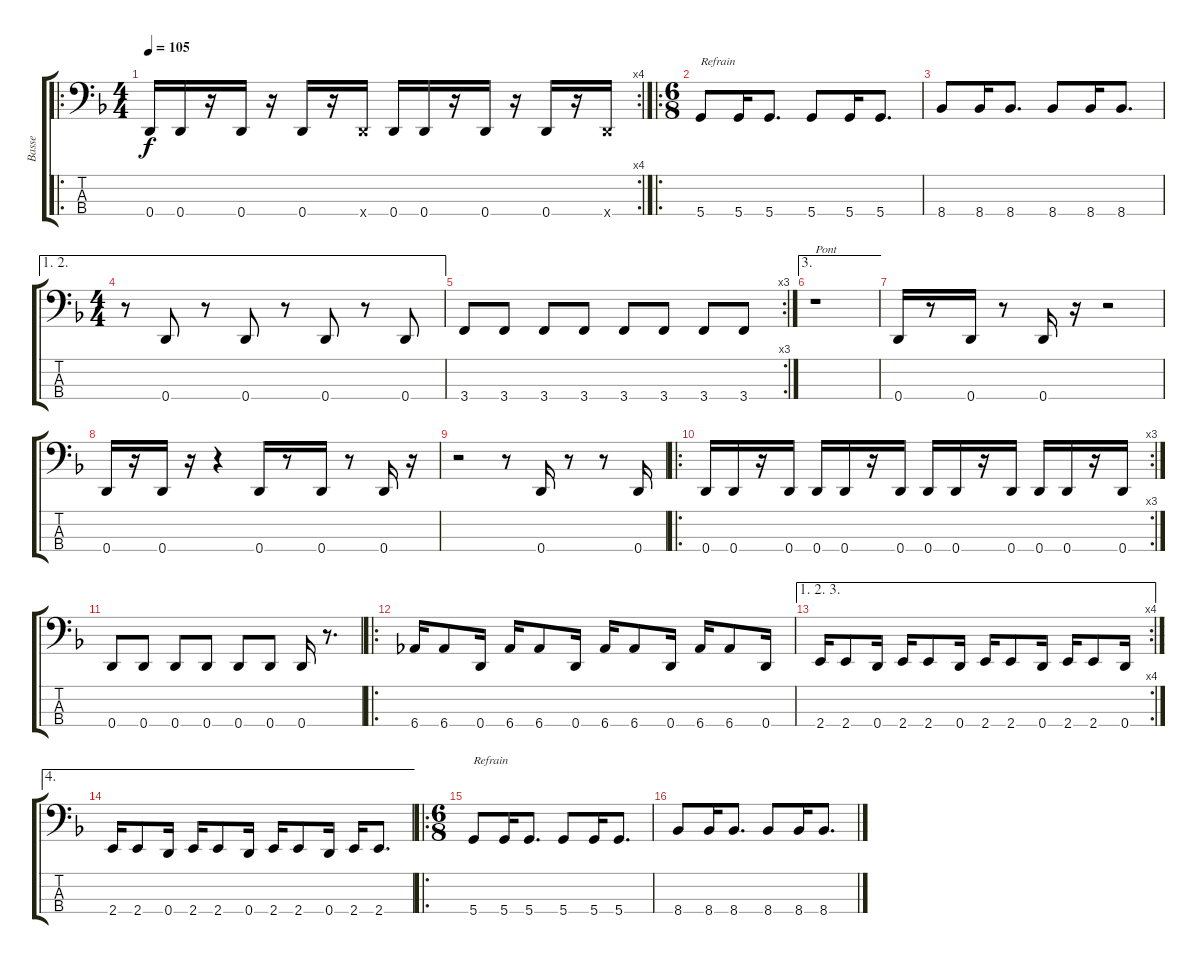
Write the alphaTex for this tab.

\track ("Basse" "Basse") {instrument electricbassfinger}
\staff {score tabs}
\tuning (G2 D2 A1 D1) {hide}
\ro
\rc 4
\ts (4 4)
\tempo 105
\clef f4
\ks f
0.4.16{dy f} 0.4.16 r.16 0.4.16 r.16 0.4.16 r.16 0.4{x}.16 0.4.16 0.4.16 r.16 0.4.16 r.16 0.4.16 r.16 0.4{x}.16 |
\ro
\ts (6 8)
5.4.8{txt "Refrain"} 5.4.16 5.4.8{d} 5.4.8 5.4.16 5.4.8{d} |
8.4.8 8.4.16 8.4.8{d} 8.4.8 8.4.16 8.4.8{d} |
\ae (1 2)
\ts (4 4)
r.8 0.4.8 r.8 0.4.8 r.8 0.4.8 r.8 0.4.8 |
\rc 3
3.4.8 3.4.8 3.4.8 3.4.8 3.4.8 3.4.8 3.4.8 3.4.8 |
\ae 3
r.1{txt "Pont"} |
0.4.16 r.8 0.4.16 r.8 0.4.16 r.16 r.2 |
0.4.16 r.16 0.4.16 r.16 r.4 0.4.16 r.8 0.4.16 r.8 0.4.16 r.16 |
r.2 r.8 0.4.16 r.8 r.8 0.4.16 |
\ro
\rc 3
0.4.16 0.4.16 r.16 0.4.16 0.4.16 0.4.16 r.16 0.4.16 0.4.16 0.4.16 r.16 0.4.16 0.4.16 0.4.16 r.16 0.4.16 |
0.4.8 0.4.8 0.4.8 0.4.8 0.4.8 0.4.8 0.4.16 r.8{d} |
\ro
6.4.16 6.4.8 0.4.16 6.4.16 6.4.8 0.4.16 6.4.16 6.4.8 0.4.16 6.4.16 6.4.8 0.4.16 |
\ae (1 2 3)
\rc 4
2.4.16 2.4.8 0.4.16 2.4.16 2.4.8 0.4.16 2.4.16 2.4.8 0.4.16 2.4.16 2.4.8 0.4.16 |
\ae 4
2.4.16 2.4.8 0.4.16 2.4.16 2.4.8 0.4.16 2.4.16 2.4.8 0.4.16 2.4.16 2.4.8{d} |
\ro
\ts (6 8)
5.4.8{txt "Refrain"} 5.4.16 5.4.8{d} 5.4.8 5.4.16 5.4.8{d} |
8.4.8 8.4.16 8.4.8{d} 8.4.8 8.4.16 8.4.8{d}
